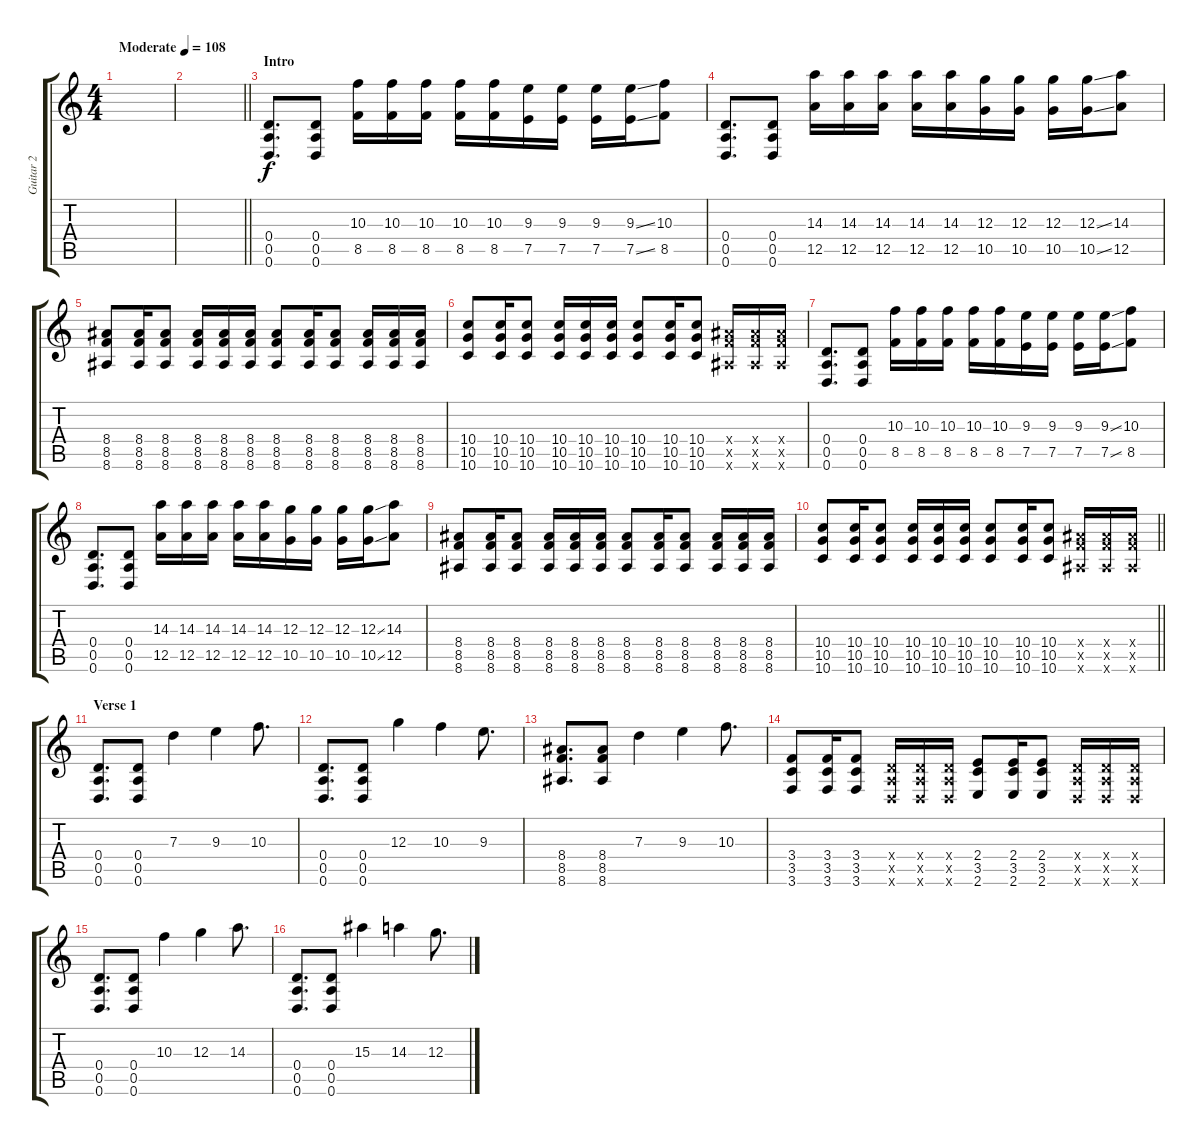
\track ("Guitar 2" "Guitar 2") {instrument distortionguitar}
\staff {score tabs}
\tuning (E4 B3 G3 D3 A2 D2) {hide}
\ts (4 4)
\tempo (108 "Moderate")
\clef g2
\ks c
|
\barLineRight lightlight
|
\section ("" "Intro")
(0.4 0.5 0.6).8{d} (0.4 0.5 0.6).8 (10.3 8.5).16 (10.3 8.5).16 (10.3 8.5).16 (10.3 8.5).16 (10.3 8.5).16 (9.3 7.5).16 (9.3 7.5).16 (9.3 7.5).16 (9.3{ss} 7.5{ss}).16 (10.3 8.5).8 |
(0.4 0.5 0.6).8{d} (0.4 0.5 0.6).8 (14.3 12.5).16 (14.3 12.5).16 (14.3 12.5).16 (14.3 12.5).16 (14.3 12.5).16 (12.3 10.5).16 (12.3 10.5).16 (12.3 10.5).16 (12.3{ss} 10.5{ss}).16 (14.3 12.5).8 |
(8.4 8.5 8.6).8 (8.4 8.5 8.6).16 (8.4 8.5 8.6).8 (8.4 8.5 8.6).16 (8.4 8.5 8.6).16 (8.4 8.5 8.6).16 (8.4 8.5 8.6).8 (8.4 8.5 8.6).16 (8.4 8.5 8.6).8 (8.4 8.5 8.6).16 (8.4 8.5 8.6).16 (8.4 8.5 8.6).16 |
(10.4 10.5 10.6).8 (10.4 10.5 10.6).16 (10.4 10.5 10.6).8 (10.4 10.5 10.6).16 (10.4 10.5 10.6).16 (10.4 10.5 10.6).16 (10.4 10.5 10.6).8 (10.4 10.5 10.6).16 (10.4 10.5 10.6).8 (8.4{x} 8.5{x} 8.6{x}).16 (8.4{x} 8.5{x} 8.6{x}).16 (8.4{x} 8.5{x} 8.6{x}).16 |
(0.4 0.5 0.6).8{d} (0.4 0.5 0.6).8 (10.3 8.5).16 (10.3 8.5).16 (10.3 8.5).16 (10.3 8.5).16 (10.3 8.5).16 (9.3 7.5).16 (9.3 7.5).16 (9.3 7.5).16 (9.3{ss} 7.5{ss}).16 (10.3 8.5).8 |
(0.4 0.5 0.6).8{d} (0.4 0.5 0.6).8 (14.3 12.5).16 (14.3 12.5).16 (14.3 12.5).16 (14.3 12.5).16 (14.3 12.5).16 (12.3 10.5).16 (12.3 10.5).16 (12.3 10.5).16 (12.3{ss} 10.5{ss}).16 (14.3 12.5).8 |
(8.4 8.5 8.6).8 (8.4 8.5 8.6).16 (8.4 8.5 8.6).8 (8.4 8.5 8.6).16 (8.4 8.5 8.6).16 (8.4 8.5 8.6).16 (8.4 8.5 8.6).8 (8.4 8.5 8.6).16 (8.4 8.5 8.6).8 (8.4 8.5 8.6).16 (8.4 8.5 8.6).16 (8.4 8.5 8.6).16 |
\barLineRight lightlight
(10.4 10.5 10.6).8 (10.4 10.5 10.6).16 (10.4 10.5 10.6).8 (10.4 10.5 10.6).16 (10.4 10.5 10.6).16 (10.4 10.5 10.6).16 (10.4 10.5 10.6).8 (10.4 10.5 10.6).16 (10.4 10.5 10.6).8 (8.4{x} 8.5{x} 8.6{x}).16 (8.4{x} 8.5{x} 8.6{x}).16 (8.4{x} 8.5{x} 8.6{x}).16 |
\section ("" "Verse 1")
(0.4 0.5 0.6).8{d} (0.4 0.5 0.6).8 7.3.4 9.3.4 10.3.8{d} |
(0.4 0.5 0.6).8{d} (0.4 0.5 0.6).8 12.3.4 10.3.4 9.3.8{d} |
(8.4 8.5 8.6).8{d} (8.4 8.5 8.6).8 7.3.4 9.3.4 10.3.8{d} |
(3.4 3.5 3.6).8 (3.4 3.5 3.6).16 (3.4 3.5 3.6).8 (0.4{x} 0.5{x} 0.6{x}).16 (0.4{x} 0.5{x} 0.6{x}).16 (0.4{x} 0.5{x} 0.6{x}).16 (2.4 3.5 2.6).8 (2.4 3.5 2.6).16 (2.4 3.5 2.6).8 (0.4{x} 0.5{x} 0.6{x}).16 (0.4{x} 0.5{x} 0.6{x}).16 (0.4{x} 0.5{x} 0.6{x}).16 |
(0.4 0.5 0.6).8{d} (0.4 0.5 0.6).8 10.3.4 12.3.4 14.3.8{d} |
(0.4 0.5 0.6).8{d} (0.4 0.5 0.6).8 15.3.4 14.3.4 12.3.8{d}
